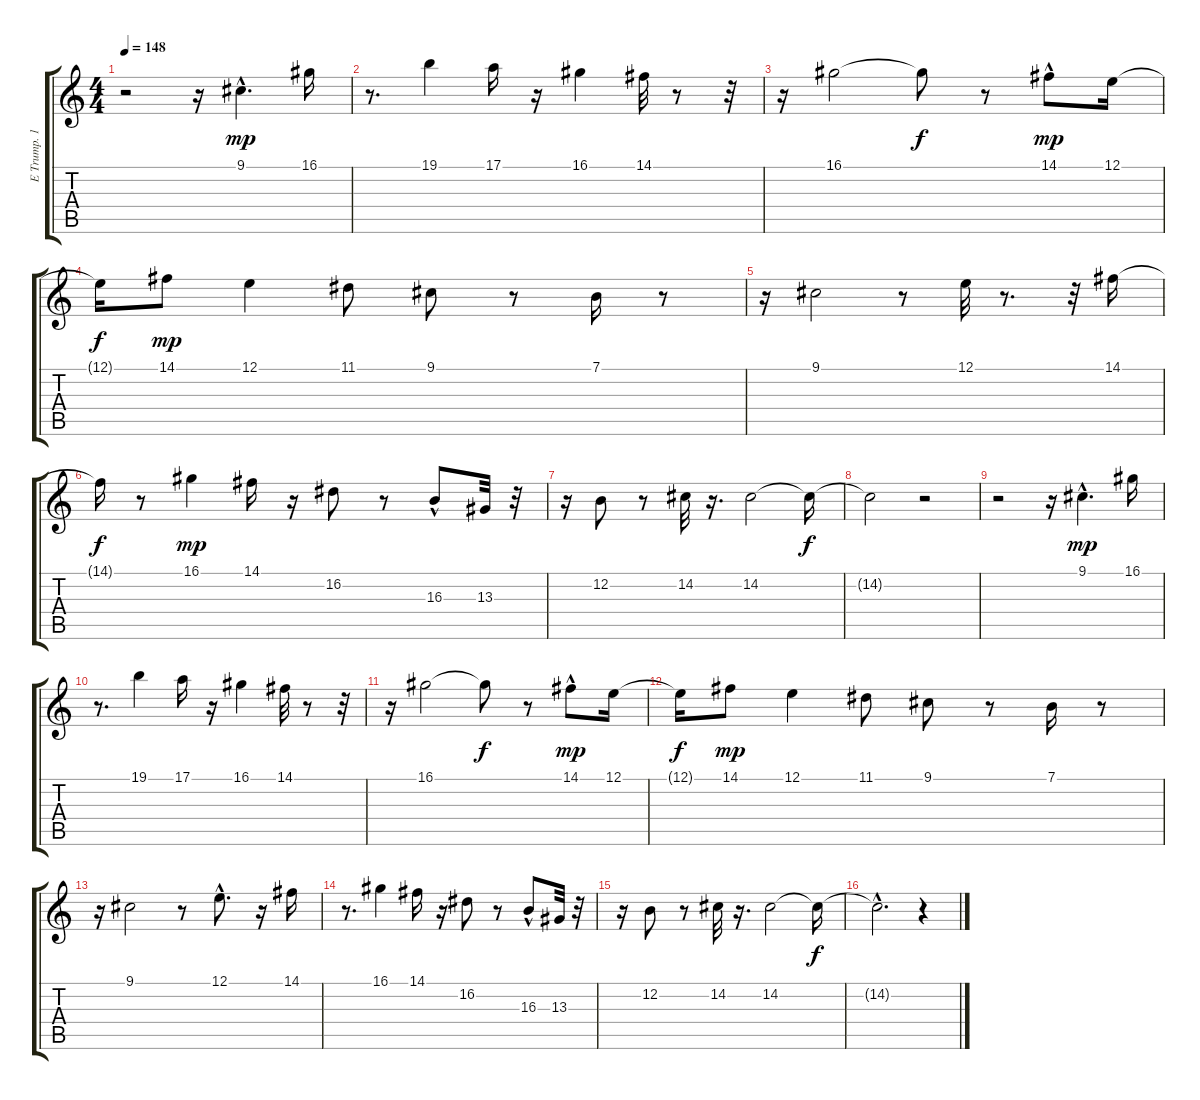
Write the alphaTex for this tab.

\track ("E Trump. 1" "E Trump. 1") {instrument trumpet}
\staff {score tabs}
\tuning (E4 B3 G3 D3 A2 E2) {hide}
\ts (4 4)
\tempo 148
\clef g2
\ks c
r.2{dy f} r.16 9.1{hac}.4{d dy mp} 16.1.16 |
r.8{d} 19.1.4 17.1.16 r.16 16.1.4 14.1.32 r.8 r.32 |
r.16 16.1.2 16.1{t}.8{dy f} r.8 14.1{hac}.8{dy mp} 12.1.16 |
12.1{t}.16{dy f} 14.1.8{dy mp} 12.1.4 11.1.8 9.1.8 r.8 7.1.16 r.8 |
r.16 9.1.2 r.8 12.1.32 r.8{d} r.32 14.1.16 |
14.1{t}.16{dy f} r.8 16.1.4{dy mp} 14.1.16 r.16 16.2.8 r.8 16.3{hac}.8 13.3.32 r.32 |
r.16 12.2.8 r.8 14.2.32 r.16{d} 14.2.2 14.2{t}.16{dy f} |
14.2{t}.2 r.2 |
r.2 r.16 9.1{hac}.4{d dy mp} 16.1.16 |
r.8{d} 19.1.4 17.1.16 r.16 16.1.4 14.1.32 r.8 r.32 |
r.16 16.1.2 16.1{t}.8{dy f} r.8 14.1{hac}.8{dy mp} 12.1.16 |
12.1{t}.16{dy f} 14.1.8{dy mp} 12.1.4 11.1.8 9.1.8 r.8 7.1.16 r.8 |
r.16 9.1.2 r.8 12.1{hac}.8{d} r.16 14.1.16 |
r.8{d} 16.1.4 14.1.16 r.16 16.2.8 r.8 16.3{hac}.8 13.3.32 r.32 |
r.16 12.2.8 r.8 14.2.32 r.16{d} 14.2.2 14.2{t}.16{dy f} |
14.2{hac t}.2{d} r.4
